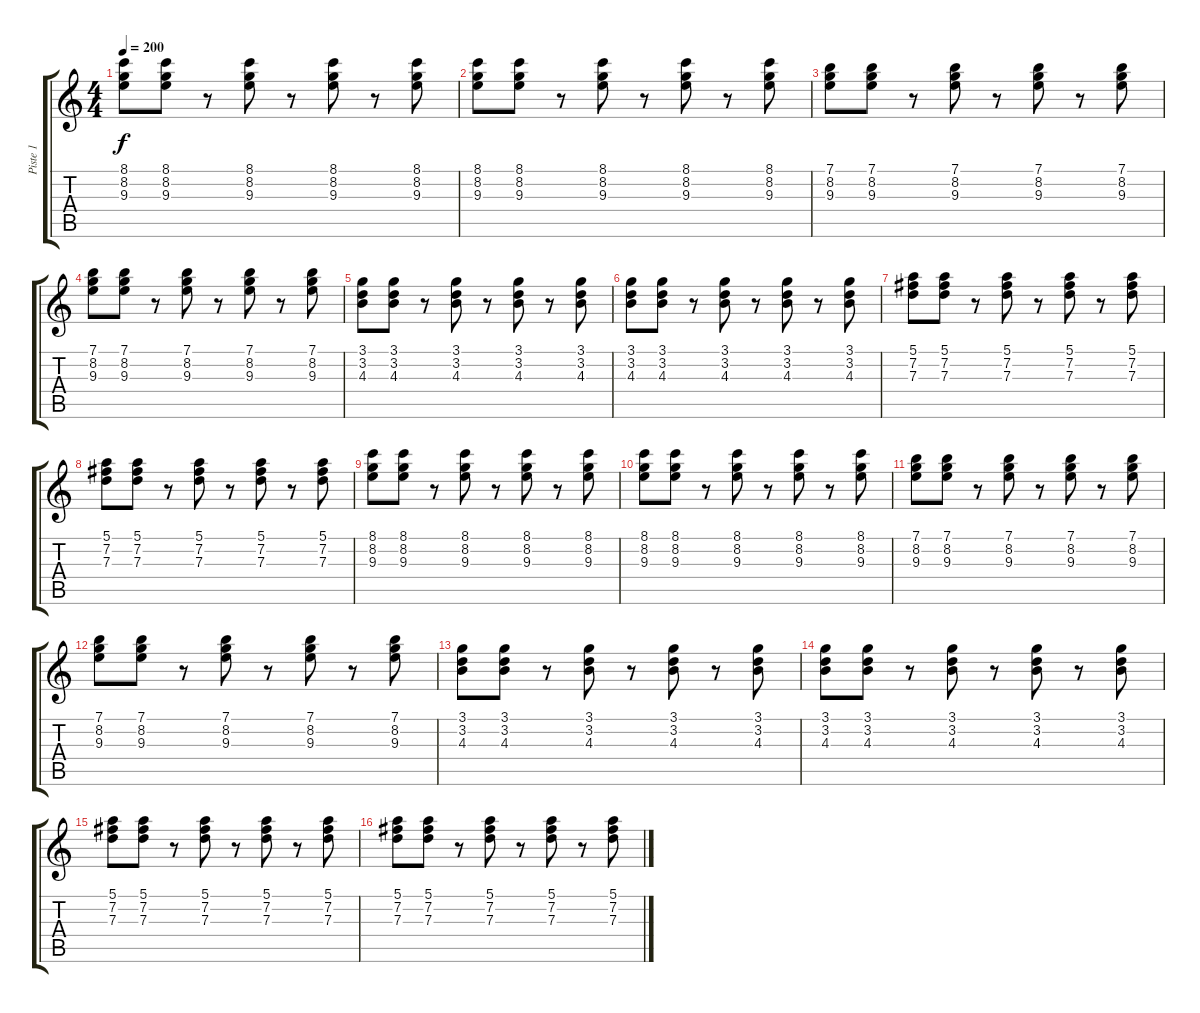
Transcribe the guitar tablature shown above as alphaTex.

\track ("Piste 1" "Piste 1") {instrument overdrivenguitar}
\staff {score tabs}
\tuning (E4 B3 G3 D3 A2 E2) {hide}
\ts (4 4)
\tempo 200
\clef g2
\ks c
(8.1 8.2 9.3).8{dy f} (8.1 8.2 9.3).8 r.8 (8.1 8.2 9.3).8 r.8 (8.1 8.2 9.3).8 r.8 (8.1 8.2 9.3).8 |
(8.1 8.2 9.3).8 (8.1 8.2 9.3).8 r.8 (8.1 8.2 9.3).8 r.8 (8.1 8.2 9.3).8 r.8 (8.1 8.2 9.3).8 |
(7.1 8.2 9.3).8 (7.1 8.2 9.3).8 r.8 (7.1 8.2 9.3).8 r.8 (7.1 8.2 9.3).8 r.8 (7.1 8.2 9.3).8 |
(7.1 8.2 9.3).8 (7.1 8.2 9.3).8 r.8 (7.1 8.2 9.3).8 r.8 (7.1 8.2 9.3).8 r.8 (7.1 8.2 9.3).8 |
(3.1 3.2 4.3).8 (3.1 3.2 4.3).8 r.8 (3.1 3.2 4.3).8 r.8 (3.1 3.2 4.3).8 r.8 (3.1 3.2 4.3).8 |
(3.1 3.2 4.3).8 (3.1 3.2 4.3).8 r.8 (3.1 3.2 4.3).8 r.8 (3.1 3.2 4.3).8 r.8 (3.1 3.2 4.3).8 |
(5.1 7.2 7.3).8 (5.1 7.2 7.3).8 r.8 (5.1 7.2 7.3).8 r.8 (5.1 7.2 7.3).8 r.8 (5.1 7.2 7.3).8 |
(5.1 7.2 7.3).8 (5.1 7.2 7.3).8 r.8 (5.1 7.2 7.3).8 r.8 (5.1 7.2 7.3).8 r.8 (5.1 7.2 7.3).8 |
(8.1 8.2 9.3).8 (8.1 8.2 9.3).8 r.8 (8.1 8.2 9.3).8 r.8 (8.1 8.2 9.3).8 r.8 (8.1 8.2 9.3).8 |
(8.1 8.2 9.3).8 (8.1 8.2 9.3).8 r.8 (8.1 8.2 9.3).8 r.8 (8.1 8.2 9.3).8 r.8 (8.1 8.2 9.3).8 |
(7.1 8.2 9.3).8 (7.1 8.2 9.3).8 r.8 (7.1 8.2 9.3).8 r.8 (7.1 8.2 9.3).8 r.8 (7.1 8.2 9.3).8 |
(7.1 8.2 9.3).8 (7.1 8.2 9.3).8 r.8 (7.1 8.2 9.3).8 r.8 (7.1 8.2 9.3).8 r.8 (7.1 8.2 9.3).8 |
(3.1 3.2 4.3).8 (3.1 3.2 4.3).8 r.8 (3.1 3.2 4.3).8 r.8 (3.1 3.2 4.3).8 r.8 (3.1 3.2 4.3).8 |
(3.1 3.2 4.3).8 (3.1 3.2 4.3).8 r.8 (3.1 3.2 4.3).8 r.8 (3.1 3.2 4.3).8 r.8 (3.1 3.2 4.3).8 |
(5.1 7.2 7.3).8 (5.1 7.2 7.3).8 r.8 (5.1 7.2 7.3).8 r.8 (5.1 7.2 7.3).8 r.8 (5.1 7.2 7.3).8 |
(5.1 7.2 7.3).8 (5.1 7.2 7.3).8 r.8 (5.1 7.2 7.3).8 r.8 (5.1 7.2 7.3).8 r.8 (5.1 7.2 7.3).8
